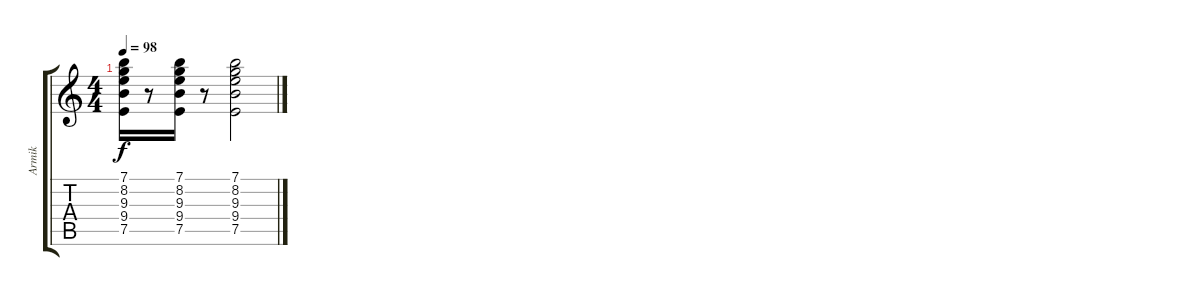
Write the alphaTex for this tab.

\track ("Armik" "Armik") {instrument acousticguitarnylon}
\staff {score tabs}
\tuning (E4 B3 G3 D3 A2 E2) {hide}
\ts (4 4)
\tempo 98
\clef g2
\ks c
(7.1 8.2 9.3 9.4 7.5).16{dy f} r.8 (7.1 8.2 9.3 9.4 7.5).16 r.8 (7.1 8.2 9.3 9.4 7.5).2
